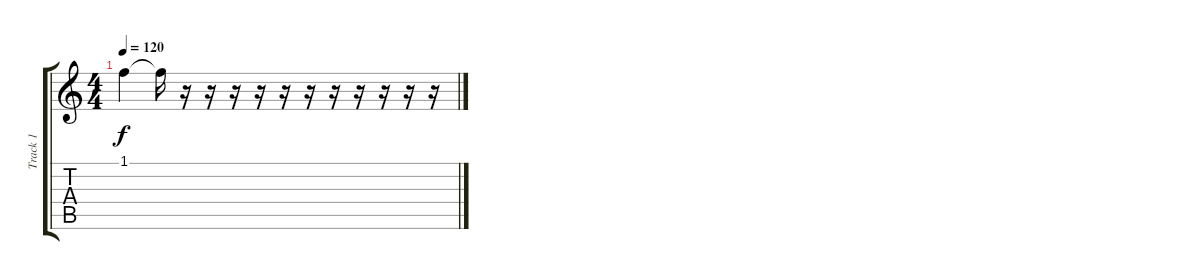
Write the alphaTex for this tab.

\track ("Track 1" "Track 1") {instrument acousticguitarsteel}
\staff {score tabs}
\tuning (E4 B3 G3 D3 A2 E2) {hide}
\ts (4 4)
\tempo 120
\clef g2
\ks c
1.1.4{dy f instrument acousticguitarsteel} 1.1{t}.16 r.16 r.16 r.16 r.16 r.16 r.16 r.16 r.16 r.16 r.16 r.16
